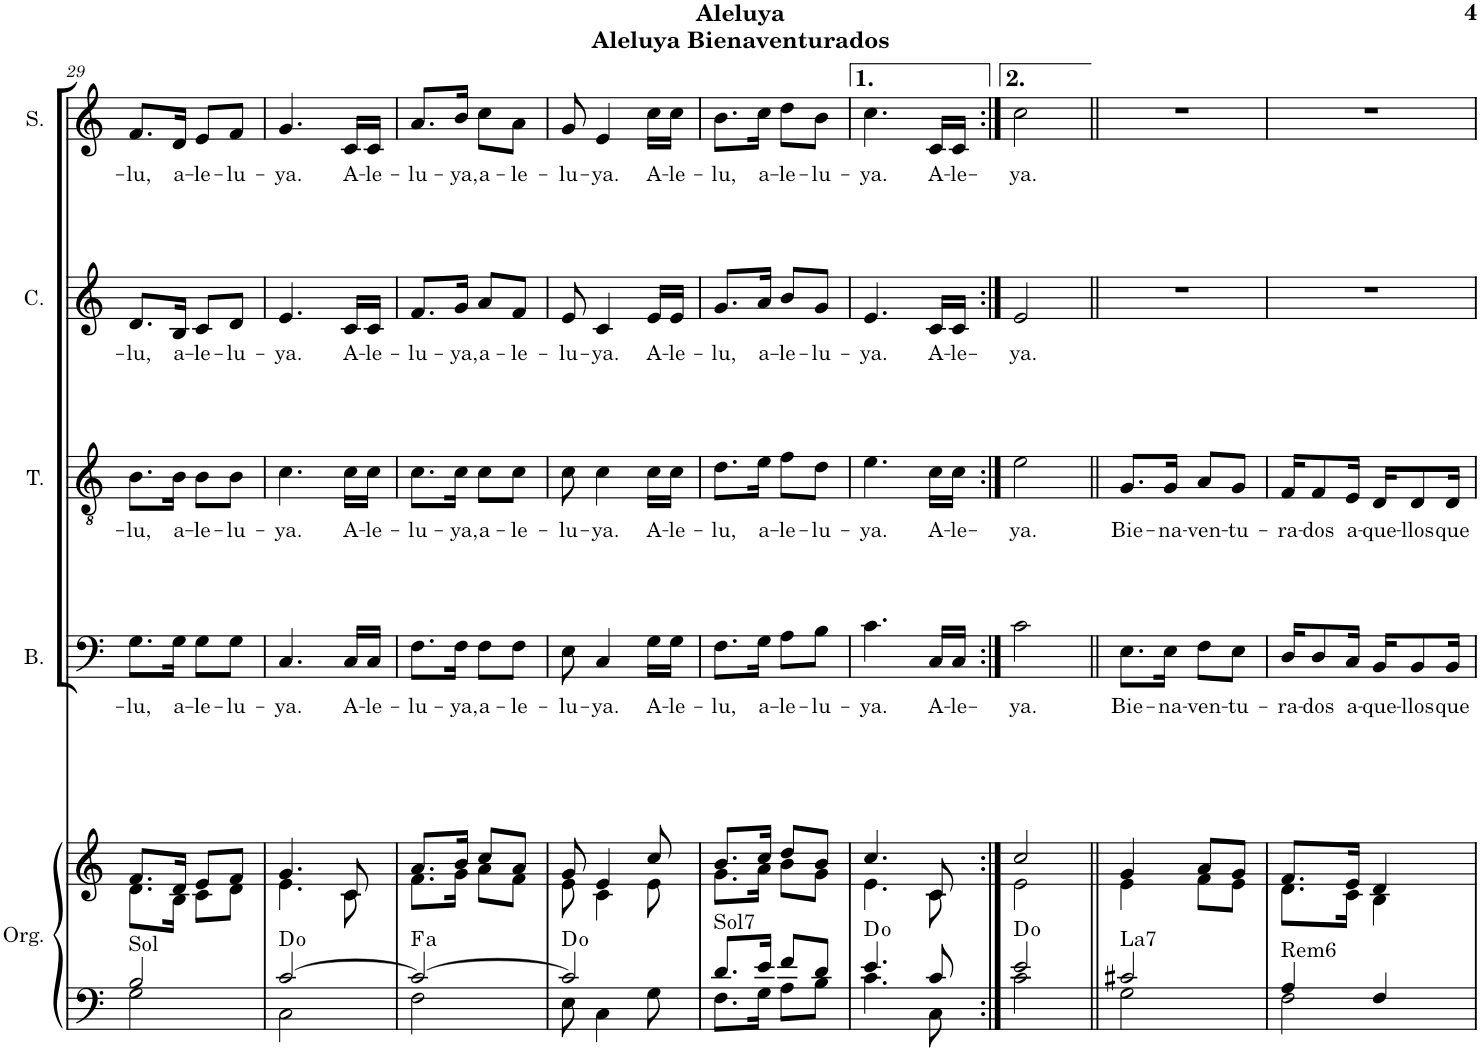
**kern	**kern	**harte	**kern	**text	**kern	**text	**kern	**text	**kern	**text
*part5	*part5	*part5	*part4	*part4	*part3	*part3	*part2	*part2	*part1	*part1
*staff6	*staff5	*	*staff4	*staff4	*staff3	*staff3	*staff2	*staff2	*staff1	*staff1
*I"Órgano	*	*	*I"Bajo	*	*I"Tenor	*	*I"Contralto	*	*I"Soprano	*
*	*	*	*I'B.	*	*I'T.	*	*I'C.	*	*I'S.	*
!!LO:PB:g=z
*clefF4	*clefG2	*	*clefF4	*	*clefGv2	*	*clefG2	*	*clefG2	*
*k[]	*k[]	*	*k[]	*	*k[]	*	*k[]	*	*k[]	*
*M2/4	*M2/4	*	*M2/4	*	*M2/4	*	*M2/4	*	*M2/4	*
=29	=29	=29	=29	=29	=29	=29	=29	=29	=29	=29
*^	*^	*	*	*	*	*	*	*	*	*
!	!	!	!	!LO:H:kt=Sol	!	!LO:LY:b	!	!LO:LY:b	!	!LO:LY:b	!	!LO:LY:b
2B/	2G\	8.f/L	8.d\L	N	8.G\L	-lu,	8.B\L	-lu,	8.d/L	-lu,	8.f/L	-lu,
!	!	!	!	!	!	!LO:LY:b	!	!LO:LY:b	!	!LO:LY:b	!	!LO:LY:b
.	.	16d/Jk	16B\Jk	.	16G\Jk	a-	16B\Jk	a-	16B/Jk	a-	16d/Jk	a-
!	!	!	!	!	!	!LO:LY:b	!	!LO:LY:b	!	!LO:LY:b	!	!LO:LY:b
.	.	8e/L	8c\L	.	8G\L	-le-	8B\L	-le-	8c/L	-le-	8e/L	-le-
!	!	!	!	!	!	!LO:LY:b	!	!LO:LY:b	!	!LO:LY:b	!	!LO:LY:b
.	.	8f/J	8d\J	.	8G\J	-lu-	8B\J	-lu-	8d/J	-lu-	8f/J	-lu-
=30	=30	=30	=30	=30	=30	=30	=30	=30	=30	=30	=30	=30
!	!	!	!	!	!	!LO:LY:b	!	!LO:LY:b	!	!LO:LY:b	!	!LO:LY:b
[2c/	2C\	4.g/	4.e\	D:dim	4.C/	-ya.	4.c\	-ya.	4.e/	-ya.	4.g/	-ya.
!	!	!	!	!	!	!LO:LY:b	!	!LO:LY:b	!	!LO:LY:b	!	!LO:LY:b
.	.	8c/	8c\	.	16C/LL	A-	16c\LL	A-	16c/LL	A-	16c/LL	A-
!	!	!	!	!	!	!LO:LY:b	!	!LO:LY:b	!	!LO:LY:b	!	!LO:LY:b
.	.	.	.	.	16C/JJ	-le-	16c\JJ	-le-	16c/JJ	-le-	16c/JJ	-le-
=31	=31	=31	=31	=31	=31	=31	=31	=31	=31	=31	=31	=31
!	!	!	!	!LO:H:kt=a	!	!LO:LY:b	!	!LO:LY:b	!	!LO:LY:b	!	!LO:LY:b
2c/_	2F\	8.a/L	8.f\L	.	8.F\L	-lu-	8.c\L	-lu-	8.f/L	-lu-	8.a/L	-lu-
!	!	!	!	!	!	!LO:LY:b	!	!LO:LY:b	!	!LO:LY:b	!	!LO:LY:b
.	.	16b/Jk	16g\Jk	.	16F\Jk	-ya,	16c\Jk	-ya,	16g/Jk	-ya,	16b/Jk	-ya,
!	!	!	!	!	!	!LO:LY:b	!	!LO:LY:b	!	!LO:LY:b	!	!LO:LY:b
.	.	8cc/L	8a\L	.	8F\L	a-	8c\L	a-	8a/L	a-	8cc\L	a-
!	!	!	!	!	!	!LO:LY:b	!	!LO:LY:b	!	!LO:LY:b	!	!LO:LY:b
.	.	8a/J	8f\J	.	8F\J	-le-	8c\J	-le-	8f/J	-le-	8a\J	-le-
=32	=32	=32	=32	=32	=32	=32	=32	=32	=32	=32	=32	=32
!	!	!	!	!	!	!LO:LY:b	!	!LO:LY:b	!	!LO:LY:b	!	!LO:LY:b
2c/]	8E\	8g/	8e\	D:dim	8E\	-lu-	8c\	-lu-	8e/	-lu-	8g/	-lu-
!	!	!	!	!	!	!LO:LY:b	!	!LO:LY:b	!	!LO:LY:b	!	!LO:LY:b
.	4C\	4e/	4c\	.	4C/	-ya.	4c\	-ya.	4c/	-ya.	4e/	-ya.
!	!	!	!	!	!	!LO:LY:b	!	!LO:LY:b	!	!LO:LY:b	!	!LO:LY:b
.	8G\	8cc/	8e\	.	16G\LL	A-	16c\LL	A-	16e/LL	A-	16cc\LL	A-
!	!	!	!	!	!	!LO:LY:b	!	!LO:LY:b	!	!LO:LY:b	!	!LO:LY:b
.	.	.	.	.	16G\JJ	-le-	16c\JJ	-le-	16e/JJ	-le-	16cc\JJ	-le-
=33	=33	=33	=33	=33	=33	=33	=33	=33	=33	=33	=33	=33
!	!	!	!	!LO:H:kt=Sol7	!	!LO:LY:b	!	!LO:LY:b	!	!LO:LY:b	!	!LO:LY:b
8.d/L	8.F\L	8.b/L	8.g\L	N	8.F\L	-lu,	8.d\L	-lu,	8.g/L	-lu,	8.b\L	-lu,
!	!	!	!	!	!	!LO:LY:b	!	!LO:LY:b	!	!LO:LY:b	!	!LO:LY:b
16e/Jk	16G\Jk	16cc/Jk	16a\Jk	.	16G\Jk	a-	16e\Jk	a-	16a/Jk	a-	16cc\Jk	a-
!	!	!	!	!	!	!LO:LY:b	!	!LO:LY:b	!	!LO:LY:b	!	!LO:LY:b
8f/L	8A\L	8dd/L	8b\L	.	8A\L	-le-	8f\L	-le-	8b/L	-le-	8dd\L	-le-
!	!	!	!	!	!	!LO:LY:b	!	!LO:LY:b	!	!LO:LY:b	!	!LO:LY:b
8d/J	8B\J	8b/J	8g\J	.	8B\J	-lu-	8d\J	-lu-	8g/J	-lu-	8b\J	-lu-
=34	=34	=34	=34	=34	=34	=34	=34	=34	=34	=34	=34	=34
!	!	!	!	!	!	!LO:LY:b	!	!LO:LY:b	!	!LO:LY:b	!	!LO:LY:b
4.e/	4.c\	4.cc/	4.e\	D:dim	4.c\	-ya.	4.e\	-ya.	4.e/	-ya.	4.cc\	-ya.
!	!	!	!	!	!	!LO:LY:b	!	!LO:LY:b	!	!LO:LY:b	!	!LO:LY:b
8c/	8C\	8c/	8c\	.	16C/LL	A-	16c\LL	A-	16c/LL	A-	16c/LL	A-
!	!	!	!	!	!	!LO:LY:b	!	!LO:LY:b	!	!LO:LY:b	!	!LO:LY:b
.	.	.	.	.	16C/JJ	-le-	16c\JJ	-le-	16c/JJ	-le-	16c/JJ	-le-
=35:|!	=35:|!	=35:|!	=35:|!	=35:|!	=35:|!	=35:|!	=35:|!	=35:|!	=35:|!	=35:|!	=35:|!	=35:|!
!	!	!	!	!	!	!LO:LY:b	!	!LO:LY:b	!	!LO:LY:b	!	!LO:LY:b
2e/	2c\	2cc/	2e\	D:dim	2c\	-ya.	2e\	-ya.	2e/	-ya.	2cc\	-ya.
=36||	=36||	=36||	=36||	=36||	=36||	=36||	=36||	=36||	=36||	=36||	=36||	=36||
!	!	!	!	!LO:H:kt=La7	!	!LO:LY:b	!	!LO:LY:b	!	!	!	!
2c#X/	2G\	4g/	4e\	N	8.E\L	Bie-	8.G/L	Bie-	2r	.	2r	.
!	!	!	!	!	!	!LO:LY:b	!	!LO:LY:b	!	!	!	!
.	.	.	.	.	16E\Jk	-na-	16G/Jk	-na-	.	.	.	.
!	!	!	!	!	!	!LO:LY:b	!	!LO:LY:b	!	!	!	!
.	.	8a/L	8f\L	.	8F\L	-ven-	8A/L	-ven-	.	.	.	.
!	!	!	!	!	!	!LO:LY:b	!	!LO:LY:b	!	!	!	!
.	.	8g/J	8e\J	.	8E\J	-tu-	8G/J	-tu-	.	.	.	.
=37	=37	=37	=37	=37	=37	=37	=37	=37	=37	=37	=37	=37
!	!	!	!	!LO:H:kt=Rem6	!	!LO:LY:b	!	!LO:LY:b	!	!	!	!
4A/	2F\	8.f/L	8.d\L	N	16D/KL	-ra-	16F/KL	-ra-	2r	.	2r	.
!	!	!	!	!	!	!LO:LY:b	!	!LO:LY:b	!	!	!	!
.	.	.	.	.	8D/	-dos	8F/	-dos	.	.	.	.
!	!	!	!	!	!	!LO:LY:b	!	!LO:LY:b	!	!	!	!
.	.	16e/Jk	16c\Jk	.	16C/Jk	a-	16E/Jk	a-	.	.	.	.
!	!	!	!	!	!	!LO:LY:b	!	!LO:LY:b	!	!	!	!
4F/	.	4d/	4B\	.	16BB/KL	-que-	16D/KL	-que-	.	.	.	.
!	!	!	!	!	!	!LO:LY:b	!	!LO:LY:b	!	!	!	!
.	.	.	.	.	8BB/	-llos	8D/	-llos	.	.	.	.
!	!	!	!	!	!	!LO:LY:b	!	!LO:LY:b	!	!	!	!
.	.	.	.	.	16BB/Jk	que	16D/Jk	que	.	.	.	.
*v	*v	*	*	*	*	*	*	*	*	*	*	*
*	*v	*v	*	*	*	*	*	*	*	*	*
=	=	=	=	=	=	=	=	=	=	=
*-	*-	*-	*-	*-	*-	*-	*-	*-	*-	*-
